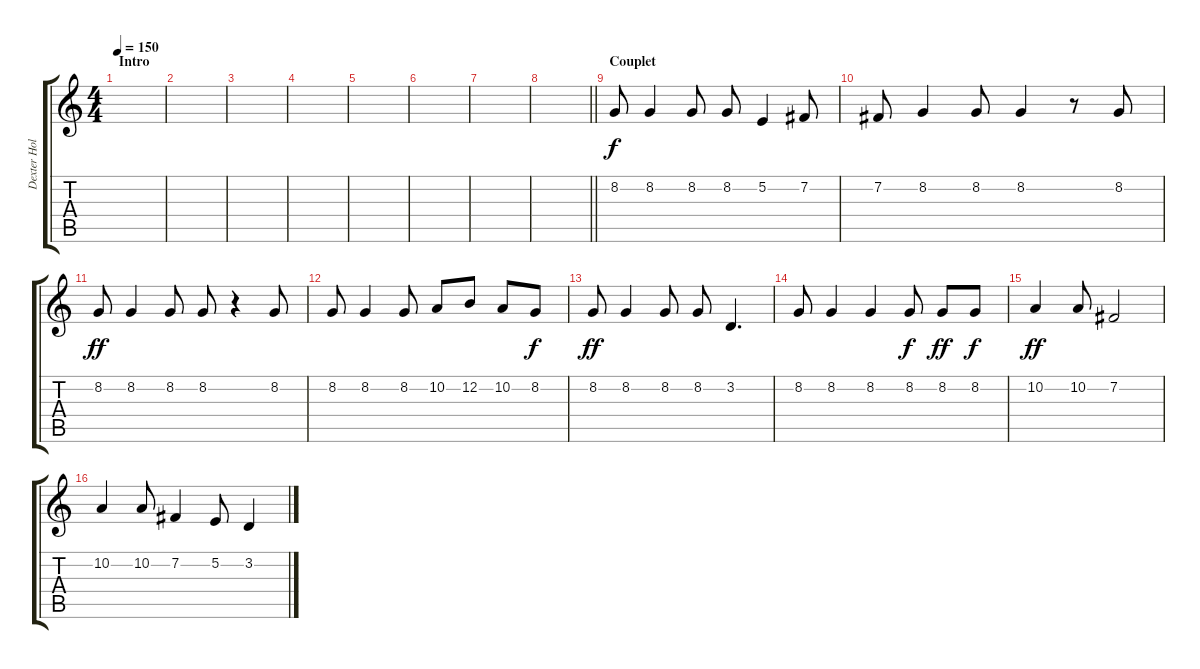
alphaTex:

\track ("Dexter Holland - Vocals" "Dexter Hol") {instrument altosax}
\staff {score tabs}
\tuning (E4 B3 G3 D3 A2 E2) {hide}
\ts (4 4)
\section ("" "Intro")
\tempo 150
\clef g2
\ks c
|
|
|
|
|
|
|
\barLineRight lightlight
|
\section ("" "Couplet")
8.2.8 8.2.4 8.2.8 8.2.8 5.2.4 7.2.8 |
7.2.8 8.2.4 8.2.8 8.2.4 r.8 8.2.8{dy f} |
8.2.8{dy ff} 8.2.4 8.2.8 8.2.8 r.4 8.2.8 |
8.2.8 8.2.4 8.2.8 10.2.8 12.2.8 10.2.8 8.2.8{dy f} |
8.2.8{dy ff} 8.2.4 8.2.8 8.2.8 3.2.4{d} |
8.2.8 8.2.4 8.2.4 8.2.8{dy f} 8.2.8{dy ff} 8.2.8{dy f} |
10.2.4{dy ff} 10.2.8 7.2.2 |
10.2.4 10.2.8 7.2.4 5.2.8 3.2.4
